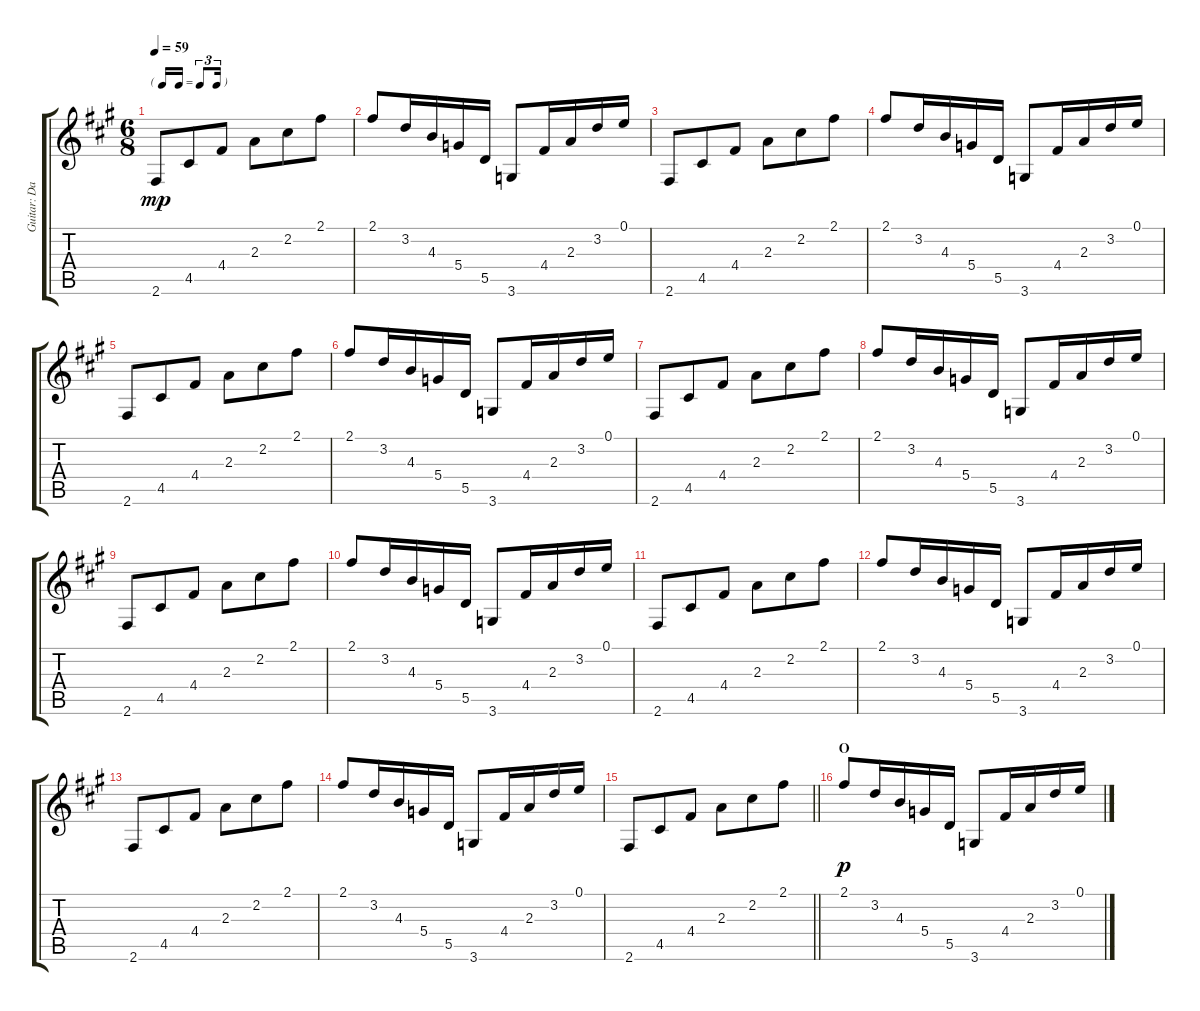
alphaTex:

\track ("Guitar: David Gilmour" "Guitar: Da") {instrument electricguitarclean}
\staff {score tabs}
\tuning (E4 B3 G3 D3 A2 E2) {hide}
\ts (6 8)
\tf triplet16th
\tempo 59
\clef g2
\ks a
2.6.8{dy mp} 4.5.8 4.4.8 2.3.8 2.2.8 2.1.8 |
2.1.8 3.2.16 4.3.16 5.4.16 5.5.16 3.6.8 4.4.16 2.3.16 3.2.16 0.1.16 |
2.6.8 4.5.8 4.4.8 2.3.8 2.2.8 2.1.8 |
2.1.8 3.2.16 4.3.16 5.4.16 5.5.16 3.6.8 4.4.16 2.3.16 3.2.16 0.1.16 |
2.6.8 4.5.8 4.4.8 2.3.8 2.2.8 2.1.8 |
2.1.8 3.2.16 4.3.16 5.4.16 5.5.16 3.6.8 4.4.16 2.3.16 3.2.16 0.1.16 |
2.6.8 4.5.8 4.4.8 2.3.8 2.2.8 2.1.8 |
2.1.8 3.2.16 4.3.16 5.4.16 5.5.16 3.6.8 4.4.16 2.3.16 3.2.16 0.1.16 |
2.6.8 4.5.8 4.4.8 2.3.8 2.2.8 2.1.8 |
2.1.8 3.2.16 4.3.16 5.4.16 5.5.16 3.6.8 4.4.16 2.3.16 3.2.16 0.1.16 |
2.6.8 4.5.8 4.4.8 2.3.8 2.2.8 2.1.8 |
2.1.8 3.2.16 4.3.16 5.4.16 5.5.16 3.6.8 4.4.16 2.3.16 3.2.16 0.1.16 |
2.6.8 4.5.8 4.4.8 2.3.8 2.2.8 2.1.8 |
2.1.8 3.2.16 4.3.16 5.4.16 5.5.16 3.6.8 4.4.16 2.3.16 3.2.16 0.1.16 |
\barLineRight lightlight
2.6.8 4.5.8 4.4.8 2.3.8 2.2.8 2.1.8 |
\section ("" "O")
2.1.8{dy p} 3.2.16 4.3.16 5.4.16 5.5.16 3.6.8 4.4.16 2.3.16 3.2.16 0.1.16
